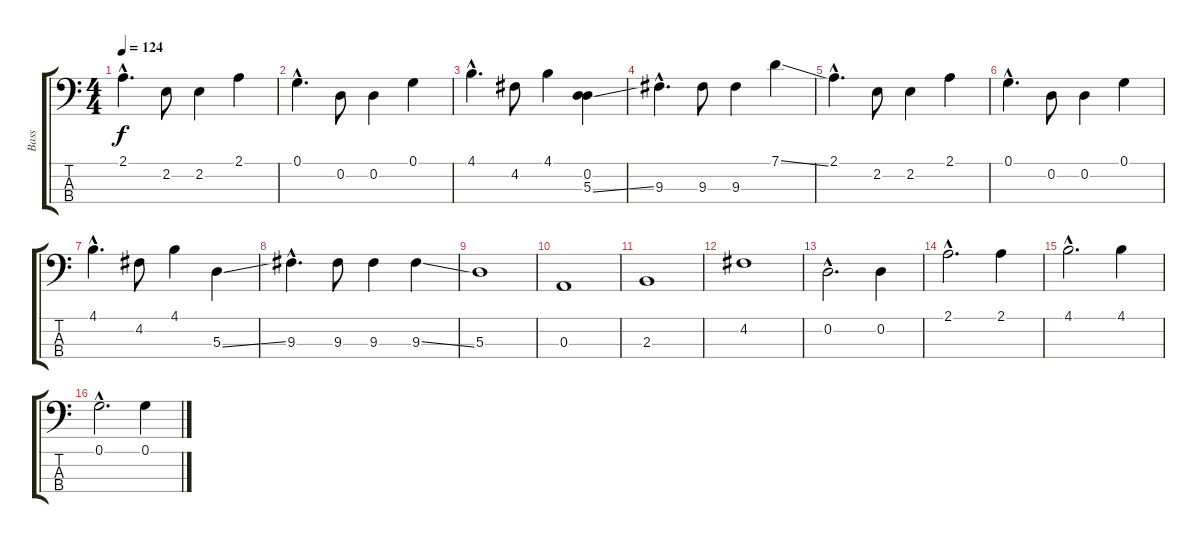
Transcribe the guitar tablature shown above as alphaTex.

\track ("Bass" "Bass") {instrument electricbasspick}
\staff {score tabs}
\tuning (G2 D2 A1 E1) {hide}
\ts (4 4)
\tempo 124
\clef f4
\ks c
2.1{hac}.4{d dy f instrument electricbasspick} 2.2.8 2.2.4 2.1.4 |
0.1{hac}.4{d} 0.2.8 0.2.4 0.1.4 |
4.1{hac}.4{d} 4.2.8 4.1.4 (0.2 5.3{ss}).4 |
9.3{hac}.4{d} 9.3.8 9.3.4 7.1{ss}.4 |
2.1{hac}.4{d} 2.2.8 2.2.4 2.1.4 |
0.1{hac}.4{d} 0.2.8 0.2.4 0.1.4 |
4.1{hac}.4{d} 4.2.8 4.1.4 5.3{ss}.4 |
9.3{hac}.4{d} 9.3.8 9.3.4 9.3{ss}.4 |
5.3.1 |
0.3.1 |
2.3.1 |
4.2.1 |
0.2{hac}.2{d} 0.2.4 |
2.1{hac}.2{d} 2.1.4 |
4.1{hac}.2{d} 4.1.4 |
0.1{hac}.2{d} 0.1.4
